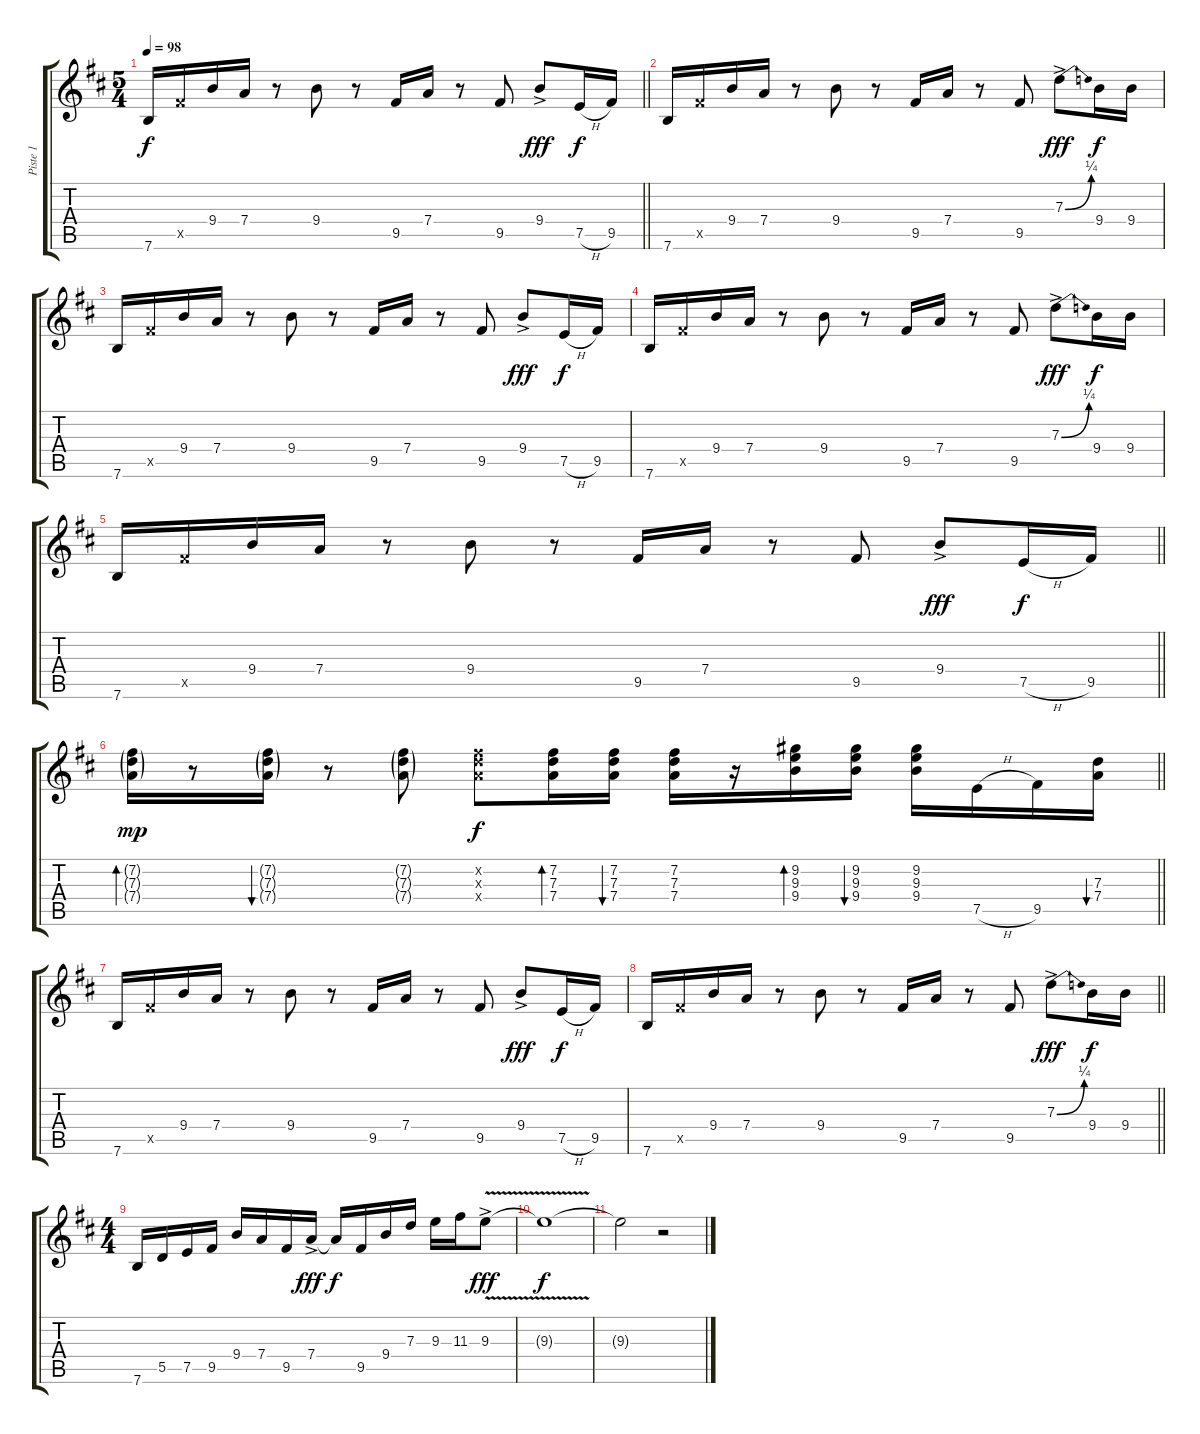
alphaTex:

\track ("Piste 1" "Piste 1") {instrument electricguitarclean}
\staff {score tabs}
\tuning (E4 B3 G3 D3 A2 E2) {hide}
\ts (5 4)
\tempo 98
\clef g2
\barLineRight lightlight
\ks bminor
7.6.16{dy f} 9.5{x}.16 9.4.16 7.4.16 r.8 9.4.8 r.8 9.5.16 7.4.16 r.8 9.5.8 9.4{ac}.8{dy fff} 7.5{h}.16{dy f} 9.5.16 |
7.6.16 9.5{x}.16 9.4.16 7.4.16 r.8 9.4.8 r.8 9.5.16 7.4.16 r.8 9.5.8 7.3{be (bend 0 0 60 1) ac}.8{dy fff} 9.4.16{dy f} 9.4.16 |
7.6.16 9.5{x}.16 9.4.16 7.4.16 r.8 9.4.8 r.8 9.5.16 7.4.16 r.8 9.5.8 9.4{ac}.8{dy fff} 7.5{h}.16{dy f} 9.5.16 |
7.6.16 9.5{x}.16 9.4.16 7.4.16 r.8 9.4.8 r.8 9.5.16 7.4.16 r.8 9.5.8 7.3{be (bend 0 0 60 1) ac}.8{dy fff} 9.4.16{dy f} 9.4.16 |
\barLineRight lightlight
7.6.16 9.5{x}.16 9.4.16 7.4.16 r.8 9.4.8 r.8 9.5.16 7.4.16 r.8 9.5.8 9.4{ac}.8{dy fff} 7.5{h}.16{dy f} 9.5.16 |
\barLineRight lightlight
(7.2{g} 7.3{g} 7.4{g}).16{bd 60 dy mp} r.8 (7.2{g} 7.3{g} 7.4{g}).16{bu 60} r.8 (7.2{g} 7.3{g} 7.4{g}).8 (7.2{x} 7.3{x} 7.4{x}).8{dy f} (7.2 7.3 7.4).16{bd 60} (7.2 7.3 7.4).16{bu 60} (7.2 7.3 7.4).16 r.16 (9.2 9.3 9.4).16{bd 60} (9.2 9.3 9.4).16{bu 60} (9.2 9.3 9.4).16 7.5{h}.16 9.5.16 (7.3 7.4).16{bu 60} |
7.6.16 9.5{x}.16 9.4.16 7.4.16 r.8 9.4.8 r.8 9.5.16 7.4.16 r.8 9.5.8 9.4{ac}.8{dy fff} 7.5{h}.16{dy f} 9.5.16 |
\barLineRight lightlight
7.6.16 9.5{x}.16 9.4.16 7.4.16 r.8 9.4.8 r.8 9.5.16 7.4.16 r.8 9.5.8 7.3{be (bend 0 0 60 1) ac}.8{dy fff} 9.4.16{dy f} 9.4.16 |
\ts (4 4)
7.6.16{volume 12 balance 8 instrument electricguitarjazz} 5.5.16 7.5.16 9.5.16 9.4.16 7.4.16 9.5.16 7.4{ac}.16{dy fff} 7.4{t}.16{dy f} 9.5.16 9.4.16 7.3.16 9.3.16 11.3.16 9.3{v ac}.8{dy fff} |
9.3{t}.1{dy f} |
9.3{t}.2 r.2
